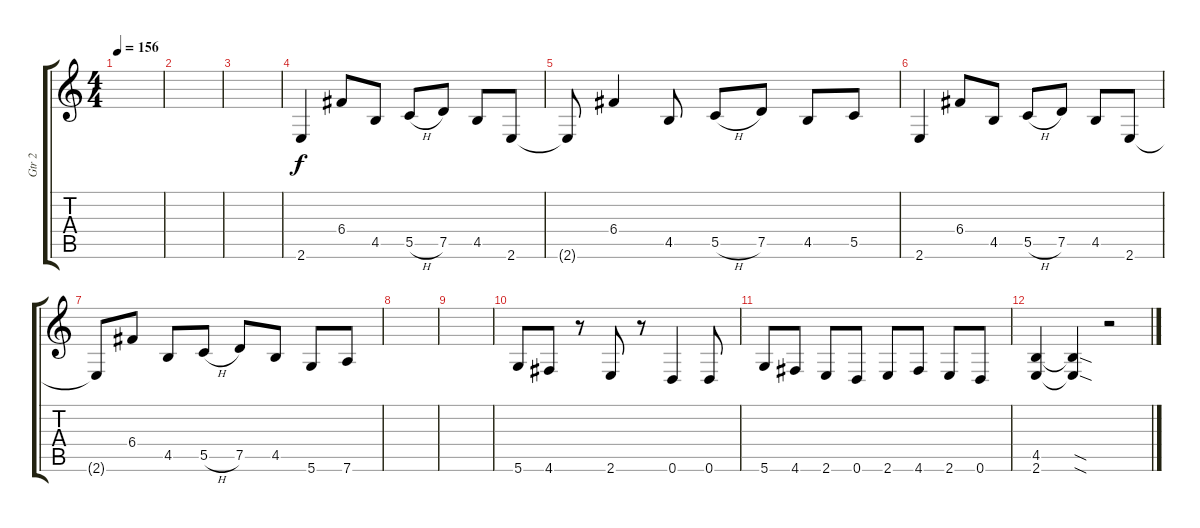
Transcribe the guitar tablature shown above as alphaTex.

\track ("Gtr 2" "Gtr 2") {instrument distortionguitar}
\staff {score tabs}
\tuning (D4 A3 F3 C3 G2 D2) {hide}
\ts (4 4)
\tempo 156
\clef g2
\ks c
|
|
|
2.6.4 6.4.8 4.5.8 5.5{h}.8 7.5.8 4.5.8 2.6.8 |
2.6{t}.8 6.4.4 4.5.8 5.5{h}.8 7.5.8 4.5.8 5.5.8 |
2.6.4 6.4.8 4.5.8 5.5{h}.8 7.5.8 4.5.8 2.6.8 |
2.6{t}.8 6.4.8 4.5.8 5.5{h}.8 7.5.8 4.5.8 5.6.8 7.6.8 |
|
|
5.6.8 4.6.8 r.8 2.6.8 r.8 0.6.4 0.6.8 |
5.6.8 4.6.8 2.6.8 0.6.8 2.6.8 4.6.8 2.6.8 0.6.8 |
(4.5 2.6).4 (4.5{sod t} 2.6{sod t}).4 r.2
